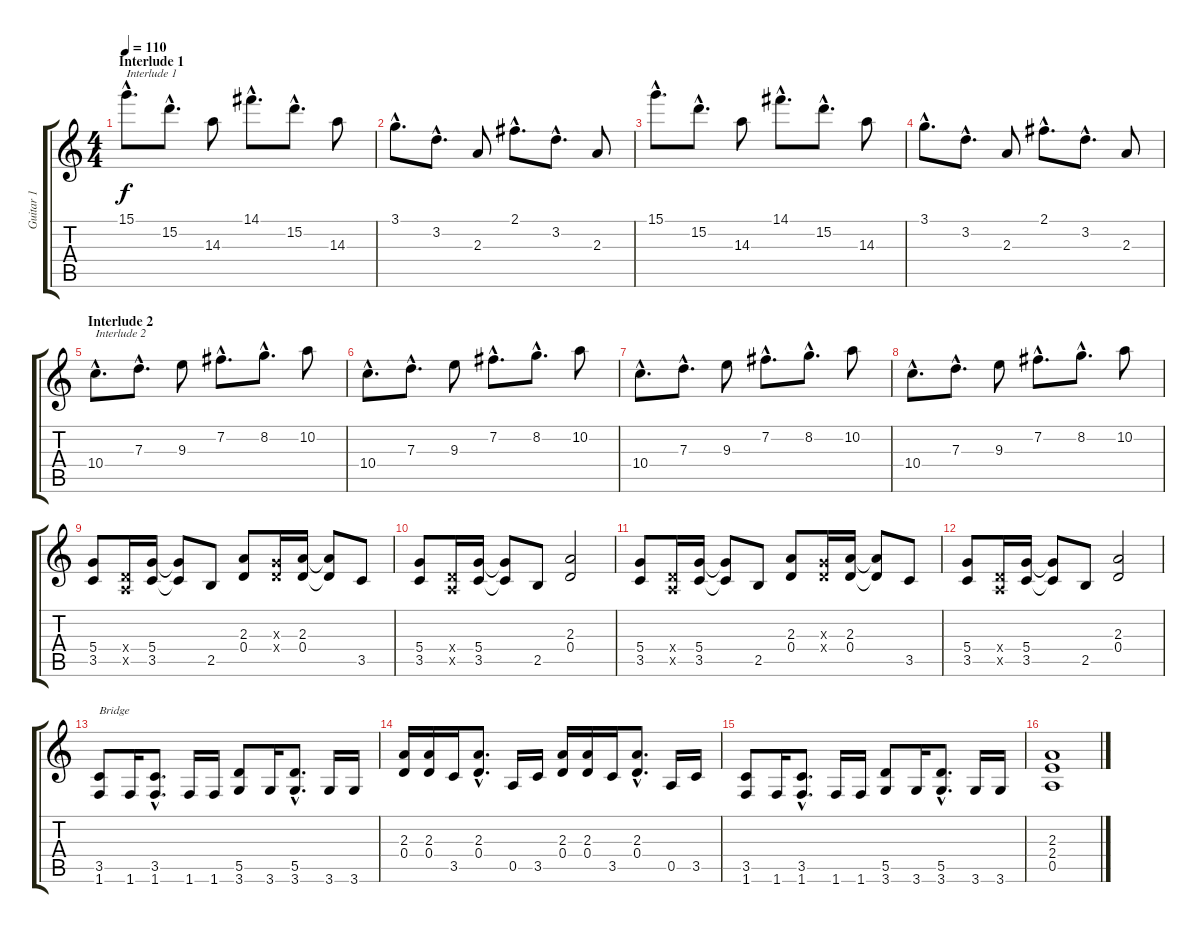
\track ("Guitar 1" "Guitar 1") {instrument distortionguitar}
\staff {score tabs}
\tuning (E4 B3 G3 D3 A2 E2) {hide}
\ts (4 4)
\section ("" "Interlude 1")
\tempo 110
\clef g2
\ks c
15.1{hac}.8{d txt "Interlude 1" dy f} 15.2{hac}.8{d} 14.3.8 14.1{hac}.8{d} 15.2{hac}.8{d} 14.3.8 |
3.1{hac}.8{d} 3.2{hac}.8{d} 2.3.8 2.1{hac}.8{d} 3.2{hac}.8{d} 2.3.8 |
15.1{hac}.8{d} 15.2{hac}.8{d} 14.3.8 14.1{hac}.8{d} 15.2{hac}.8{d} 14.3.8 |
3.1{hac}.8{d} 3.2{hac}.8{d} 2.3.8 2.1{hac}.8{d} 3.2{hac}.8{d} 2.3.8 |
\section ("" "Interlude 2")
10.4{hac}.8{d txt "Interlude 2"} 7.3{hac}.8{d} 9.3.8 7.2{hac}.8{d} 8.2{hac}.8{d} 10.2.8 |
10.4{hac}.8{d} 7.3{hac}.8{d} 9.3.8 7.2{hac}.8{d} 8.2{hac}.8{d} 10.2.8 |
10.4{hac}.8{d} 7.3{hac}.8{d} 9.3.8 7.2{hac}.8{d} 8.2{hac}.8{d} 10.2.8 |
10.4{hac}.8{d} 7.3{hac}.8{d} 9.3.8 7.2{hac}.8{d} 8.2{hac}.8{d} 10.2.8 |
(5.4 3.5).8 (0.4{x} 0.5{x}).16 (5.4 3.5).16 (5.4{t} 3.5{t}).8 2.5.8 (2.3 0.4).8 (0.3{x} 0.4{x}).16 (2.3 0.4).16 (2.3{t} 0.4{t}).8 3.5.8 |
(5.4 3.5).8 (0.4{x} 0.5{x}).16 (5.4 3.5).16 (5.4{t} 3.5{t}).8 2.5.8 (2.3 0.4).2 |
(5.4 3.5).8 (0.4{x} 0.5{x}).16 (5.4 3.5).16 (5.4{t} 3.5{t}).8 2.5.8 (2.3 0.4).8 (0.3{x} 0.4{x}).16 (2.3 0.4).16 (2.3{t} 0.4{t}).8 3.5.8 |
(5.4 3.5).8 (0.4{x} 0.5{x}).16 (5.4 3.5).16 (5.4{t} 3.5{t}).8 2.5.8 (2.3 0.4).2 |
(3.5 1.6).8{txt "Bridge"} 1.6.16 (3.5{hac} 1.6{hac}).8{d} 1.6.16 1.6.16 (5.5 3.6).8 3.6.16 (5.5{hac} 3.6{hac}).8{d} 3.6.16 3.6.16 |
(2.3 0.4).16 (2.3 0.4).16 3.5.16 (2.3{hac} 0.4{hac}).8{d} 0.5.16 3.5.16 (2.3 0.4).16 (2.3 0.4).16 3.5.16 (2.3{hac} 0.4{hac}).8{d} 0.5.16 3.5.16 |
(3.5 1.6).8 1.6.16 (3.5{hac} 1.6{hac}).8{d} 1.6.16 1.6.16 (5.5 3.6).8 3.6.16 (5.5{hac} 3.6{hac}).8{d} 3.6.16 3.6.16 |
(2.3 2.4 0.5).1
